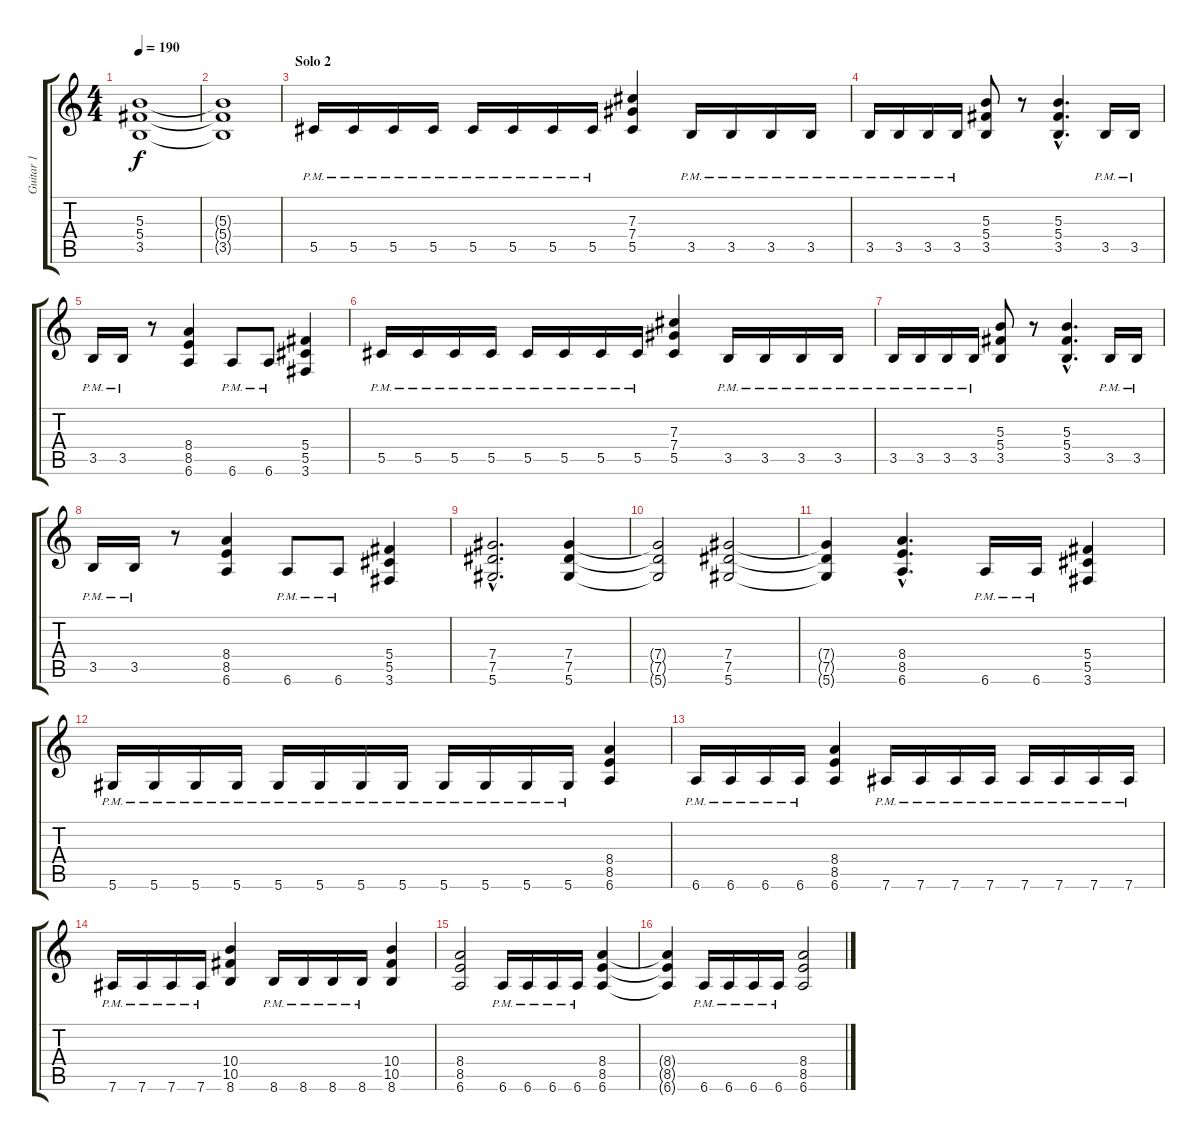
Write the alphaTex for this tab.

\track ("Guitar 1" "Guitar 1") {instrument distortionguitar}
\staff {score tabs}
\tuning (Eb4 Bb3 Gb3 Db3 Ab2 Eb2) {hide}
\ts (4 4)
\tempo 190
\clef g2
\ks c
(5.3 5.4 3.5).1{dy f} |
(5.3{t} 5.4{t} 3.5{t}).1 |
\section ("" "Solo 2")
5.5{pm}.16{volume 13 balance 8} 5.5{pm}.16 5.5{pm}.16 5.5{pm}.16 5.5{pm}.16 5.5{pm}.16 5.5{pm}.16 5.5{pm}.16 (7.3 7.4 5.5).4 3.5{pm}.16 3.5{pm}.16 3.5{pm}.16 3.5{pm}.16 |
3.5{pm}.16 3.5{pm}.16 3.5{pm}.16 3.5{pm}.16 (5.3 5.4 3.5).8 r.8 (5.3{hac} 5.4{hac} 3.5{hac}).4{d} 3.5{pm}.16 3.5{pm}.16 |
3.5{pm}.16 3.5{pm}.16 r.8 (8.4 8.5 6.6).4 6.6{pm}.8 6.6{pm}.8 (5.4 5.5 3.6).4 |
5.5{pm}.16 5.5{pm}.16 5.5{pm}.16 5.5{pm}.16 5.5{pm}.16 5.5{pm}.16 5.5{pm}.16 5.5{pm}.16 (7.3 7.4 5.5).4 3.5{pm}.16 3.5{pm}.16 3.5{pm}.16 3.5{pm}.16 |
3.5{pm}.16 3.5{pm}.16 3.5{pm}.16 3.5{pm}.16 (5.3 5.4 3.5).8 r.8 (5.3{hac} 5.4{hac} 3.5{hac}).4{d} 3.5{pm}.16 3.5{pm}.16 |
3.5{pm}.16 3.5{pm}.16 r.8 (8.4 8.5 6.6).4 6.6{pm}.8 6.6{pm}.8 (5.4 5.5 3.6).4 |
(7.4{hac} 7.5{hac} 5.6{hac}).2{d} (7.4 7.5 5.6).4 |
(7.4{t} 7.5{t} 5.6{t}).2 (7.4 7.5 5.6).2 |
(7.4{t} 7.5{t} 5.6{t}).4 (8.4{hac} 8.5{hac} 6.6{hac}).4{d} 6.6{pm}.16 6.6{pm}.16 (5.4 5.5 3.6).4 |
5.6{pm}.16 5.6{pm}.16 5.6{pm}.16 5.6{pm}.16 5.6{pm}.16 5.6{pm}.16 5.6{pm}.16 5.6{pm}.16 5.6{pm}.16 5.6{pm}.16 5.6{pm}.16 5.6{pm}.16 (8.4 8.5 6.6).4 |
6.6{pm}.16 6.6{pm}.16 6.6{pm}.16 6.6{pm}.16 (8.4 8.5 6.6).4 7.6{pm}.16 7.6{pm}.16 7.6{pm}.16 7.6{pm}.16 7.6{pm}.16 7.6{pm}.16 7.6{pm}.16 7.6{pm}.16 |
7.6{pm}.16 7.6{pm}.16 7.6{pm}.16 7.6{pm}.16 (10.4 10.5 8.6).4 8.6{pm}.16 8.6{pm}.16 8.6{pm}.16 8.6{pm}.16 (10.4 10.5 8.6).4 |
(8.4 8.5 6.6).2 6.6{pm}.16 6.6{pm}.16 6.6{pm}.16 6.6{pm}.16 (8.4 8.5 6.6).4 |
(8.4{t} 8.5{t} 6.6{t}).4 6.6{pm}.16 6.6{pm}.16 6.6{pm}.16 6.6{pm}.16 (8.4 8.5 6.6).2
